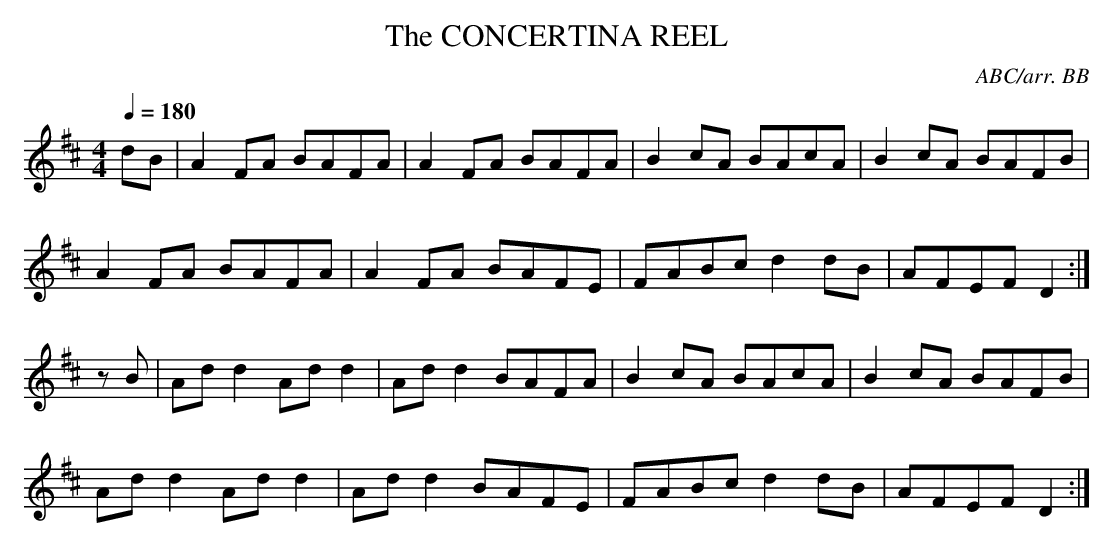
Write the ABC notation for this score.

X:1
T:CONCERTINA REEL, The
C:ABC/arr. BB
M:4/4
Q:1/4=180
L:1/8
K:D
dB|A2 FA BAFA|A2 FA BAFA|B2 cA BAcA|B2 cA BAFB|
A2 FA BAFA|A2 FA BAFE|FABc d2 dB|AFEF D2 :|
zB|Add2 Add2|Add2 BAFA|B2cA BAcA|B2 cA BAFB|
Add2 Add2|Add2 BAFE|FABc d2 dB|AFEF D2 :|
